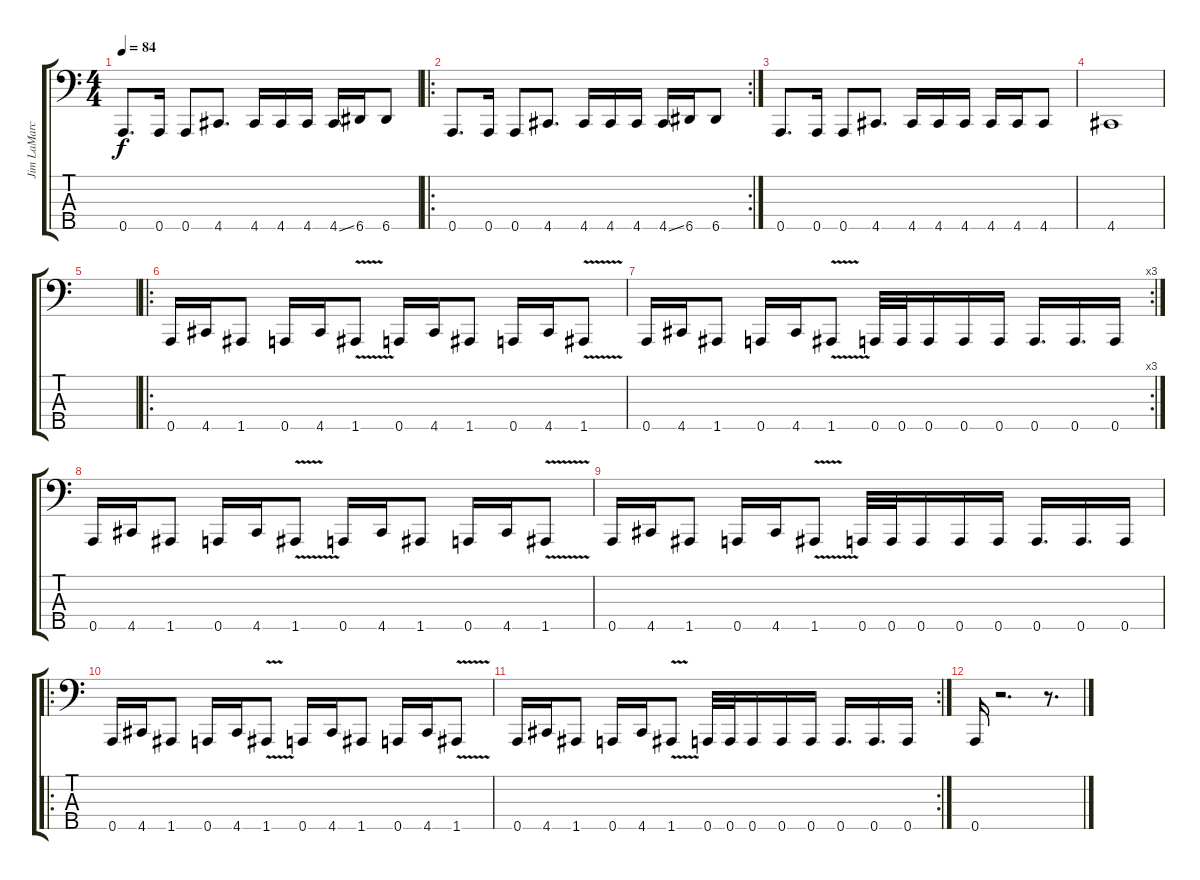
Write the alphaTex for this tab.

\track ("Jim LaMarca" "Jim LaMarc") {instrument electricbasspick}
\staff {score tabs}
\tuning (G2 D2 A1 E1 A0) {hide}
\ts (4 4)
\tempo 84
\clef f4
\ks c
0.5.8{d dy f} 0.5.16 0.5.8 4.5.8{d} 4.5.16 4.5.16 4.5.16 4.5{ss}.16 6.5.16 6.5.8 |
\ro
\rc 2
0.5.8{d} 0.5.16 0.5.8 4.5.8{d} 4.5.16 4.5.16 4.5.16 4.5{ss}.16 6.5.16 6.5.8 |
0.5.8{d} 0.5.16 0.5.8 4.5.8{d} 4.5.16 4.5.16 4.5.16 4.5.16 4.5.16 4.5.8 |
4.5.1 |
|
\ro
0.5.16 4.5.16 1.5.8 0.5.16 4.5.16 1.5{v}.8 0.5.16 4.5.16 1.5.8 0.5.16 4.5.16 1.5{v}.8 |
\rc 3
0.5.16 4.5.16 1.5.8 0.5.16 4.5.16 1.5{v}.8 0.5.32 0.5.32 0.5.16 0.5.16 0.5.16 0.5.16{d} 0.5.16{d} 0.5.16 |
0.5.16 4.5.16 1.5.8 0.5.16 4.5.16 1.5{v}.8 0.5.16 4.5.16 1.5.8 0.5.16 4.5.16 1.5{v}.8 |
0.5.16 4.5.16 1.5.8 0.5.16 4.5.16 1.5{v}.8 0.5.32 0.5.32 0.5.16 0.5.16 0.5.16 0.5.16{d} 0.5.16{d} 0.5.16 |
\ro
0.5.16 4.5.16 1.5.8 0.5.16 4.5.16 1.5{v}.8 0.5.16 4.5.16 1.5.8 0.5.16 4.5.16 1.5{v}.8 |
\rc 2
0.5.16 4.5.16 1.5.8 0.5.16 4.5.16 1.5{v}.8 0.5.32 0.5.32 0.5.16 0.5.16 0.5.16 0.5.16{d} 0.5.16{d} 0.5.16 |
0.5.16 r.2{d} r.8{d}
